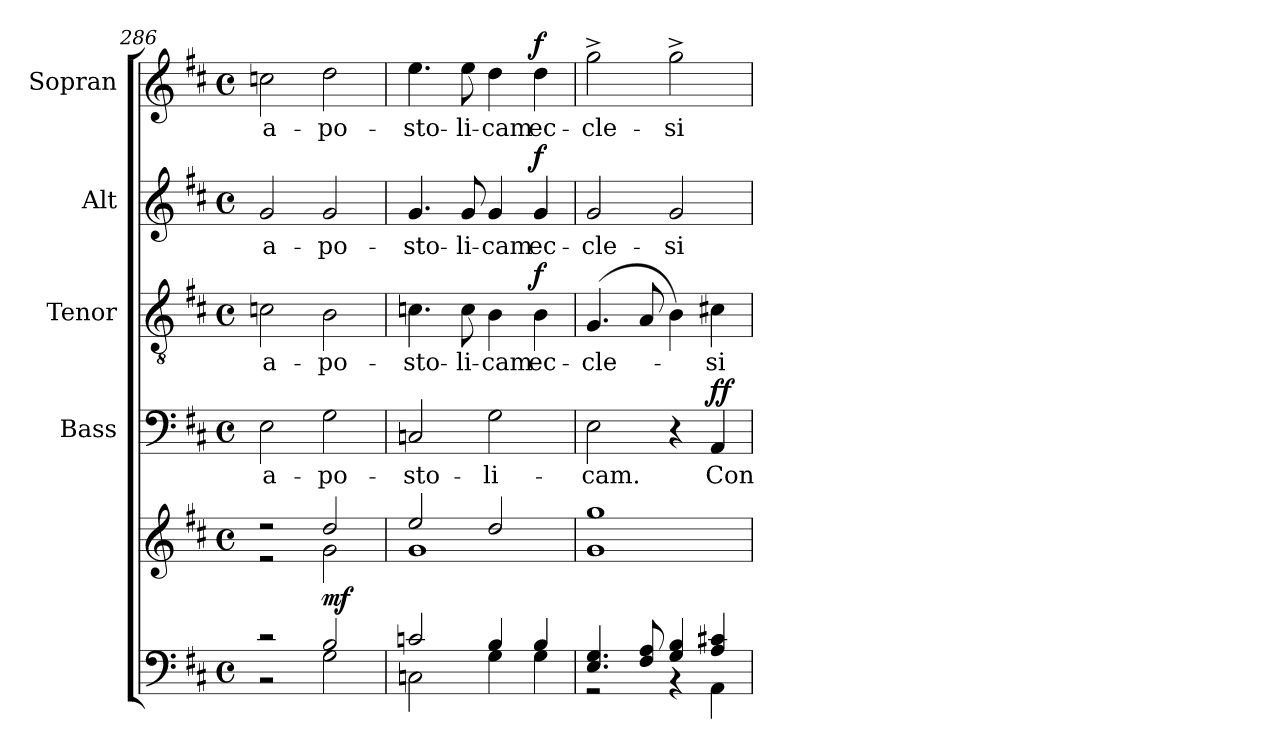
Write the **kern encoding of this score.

**kern	**kern	**dynam	**kern	**text	**dynam	**kern	**text	**dynam	**kern	**text	**dynam	**kern	**text	**dynam
*part5	*part5	*part5	*part4	*part4	*part4	*part3	*part3	*part3	*part2	*part2	*part2	*part1	*part1	*part1
*staff6	*staff5	*staff5/6	*staff4	*staff4	*staff4	*staff3	*staff3	*staff3	*staff2	*staff2	*staff2	*staff1	*staff1	*staff1
*	*	*	*I"Bass	*	*	*I"Tenor	*	*	*I"Alt	*	*	*I"Sopran	*	*
*	*	*	*I'B.	*	*	*I'T.	*	*	*I'A.	*	*	*I'S.	*	*
*clefF4	*clefG2	*	*clefF4	*	*	*clefGv2	*	*	*clefG2	*	*	*clefG2	*	*
*k[f#c#]	*k[f#c#]	*	*k[f#c#]	*	*	*k[f#c#]	*	*	*k[f#c#]	*	*	*k[f#c#]	*	*
*D:	*D:	*	*D:	*	*	*D:	*	*	*D:	*	*	*D:	*	*
*M4/4	*M4/4	*	*M4/4	*	*	*M4/4	*	*	*M4/4	*	*	*M4/4	*	*
*met(c)	*met(c)	*	*met(c)	*	*	*met(c)	*	*	*met(c)	*	*	*met(c)	*	*
=286	=286	=286	=286	=286	=286	=286	=286	=286	=286	=286	=286	=286	=286	=286
*^	*^	*	*	*	*	*	*	*	*	*	*	*	*	*
!	!	!	!	!	!	!LO:LY:b	!	!	!LO:LY:b	!	!	!LO:LY:b	!	!	!LO:LY:b	!
2r	2r	2r	2r	.	2E\	a-	.	2cn\	a-	.	2g/	a-	.	2ccn\	a-	.
!	!	!	!	!LO:DY:b	!	!LO:LY:b	!	!	!LO:LY:b	!	!	!LO:LY:b	!	!	!LO:LY:b	!
2B/	2G\	2dd/	2g\	mf	2G\	-po-	.	2B\	-po-	.	2g/	-po-	.	2dd\	-po-	.
=287	=287	=287	=287	=287	=287	=287	=287	=287	=287	=287	=287	=287	=287	=287	=287	=287
!	!	!	!	!	!	!LO:LY:b	!	!	!LO:LY:b	!	!	!LO:LY:b	!	!	!LO:LY:b	!
2cn/	2Cn\	2ee/	1g	.	2Cn/	-sto-	.	4.cn\	-sto-	.	4.g/	-sto-	.	4.ee\	-sto-	.
!	!	!	!	!	!	!	!	!	!LO:LY:b	!	!	!LO:LY:b	!	!	!LO:LY:b	!
.	.	.	.	.	.	.	.	8c\	-li-	.	8g/	-li-	.	8ee\	-li-	.
!	!	!	!	!	!	!LO:LY:b	!	!	!LO:LY:b	!	!	!LO:LY:b	!	!	!LO:LY:b	!
4B/	4G\	2dd/	.	.	2G\	-li-	.	4B\	-cam	.	4g/	-cam	.	4dd\	-cam	.
!	!	!	!	!	!	!	!	!	!LO:LY:b	!LO:DY:a	!	!LO:LY:b	!LO:DY:a	!	!LO:LY:b	!LO:DY:a
4B/	4G\	.	.	.	.	.	.	4B\	ec-	f	4g/	ec-	f	4dd\	ec-	f
=288	=288	=288	=288	=288	=288	=288	=288	=288	=288	=288	=288	=288	=288	=288	=288	=288
!	!	!	!	!	!	!LO:LY:b	!	!	!LO:LY:b	!	!	!LO:LY:b	!	!	!LO:LY:b	!
4.E/ 4.G/	2rAA	1gg	1g	.	2E\	-cam.	.	(4.G/	-cle-	.	2g/	-cle-	.	2gg^>\	-cle-	.
8F#/ 8A/	.	.	.	.	.	.	.	8A/	.	.	.	.	.	.	.	.
!	!	!	!	!	!	!	!	!	!	!	!	!LO:LY:b	!	!	!LO:LY:b	!
4G/ 4B/	4rAA	.	.	.	4r	.	.	4B\)	.	.	2g/	-si-	.	2gg^>\	-si-	.
!	!	!	!	!	!	!LO:LY:b	!LO:DY:a	!	!LO:LY:b	!	!	!	!	!	!	!
4A/ 4c#X/	4AA\	.	.	.	4AA/	Con-	ff	4c#X\	-si-	.	.	.	.	.	.	.
*v	*v	*	*	*	*	*	*	*	*	*	*	*	*	*	*	*
*	*v	*v	*	*	*	*	*	*	*	*	*	*	*	*	*
=	=	=	=	=	=	=	=	=	=	=	=	=	=	=
*-	*-	*-	*-	*-	*-	*-	*-	*-	*-	*-	*-	*-	*-	*-
